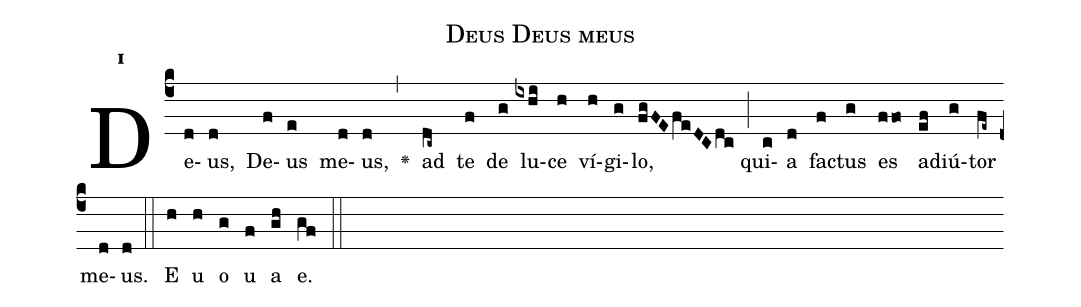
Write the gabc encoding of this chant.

name:Deus Deus meus;
office-part:Antiphona;
mode:1;
%%
initial-style: 1;
name: Deus Deus meus
book: Antiphonae & Responsoria/Tomus II, p. 83;
occasion: Hebdomada V Quadragesimae Dominica;
office-part: Laudes Ant 1;
user-notes: ;
commentary: ;
annotation: 1f;
centering-scheme: english;
fontsize: 12;
font: OFLSortsMillGoudy;
height: 11;
width: 4.5;
%%
(c4)De(d)us,(d) De(f)us(e) me(d)us,(d) <v>\greheightstar</v>(,) ad(dc~) te(f) de(g) lu(ixhi)ce(h) ví(h)gi(g)lo,(fgFEfeDCdc) (;) qui(c)a(d) fa(f)ctus(g) es(ffo) ad(ef)iú(g)tor(fe~) me(d)us.(d) (::)
E(h) u(h) o(g) u(f) a(gh) e.(gf) (::)
